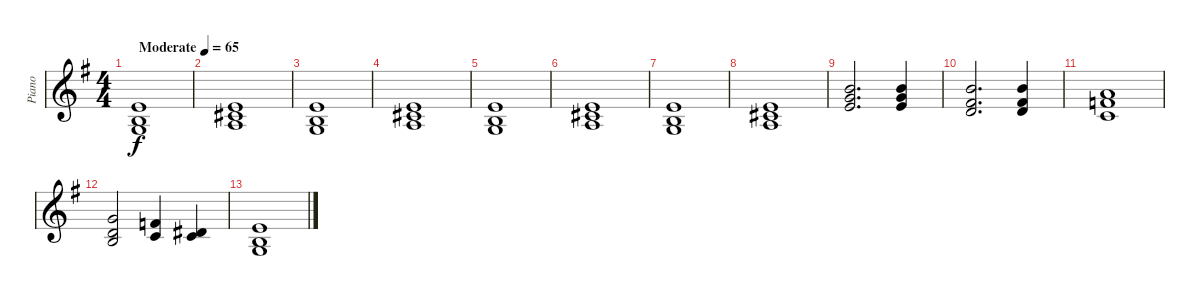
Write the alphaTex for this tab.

\track ("Piano" "Piano") {instrument electricpiano1}
\staff {score}
\tuning (E4 B3 G3 D3 A2 E2) {hide}
\ts (4 4)
\tempo (65 "Moderate")
\clef g2
\ks eminor
(0.1 0.2 0.3).1{bd 120 dy f instrument electricpiano1} |
(0.1 2.2 2.3).1{bd 120} |
(0.1 0.2 0.3).1{bd 120} |
(0.1 2.2 2.3).1{bd 120} |
(0.1 0.2 0.3).1{bd 120} |
(0.1 2.2 2.3).1{bd 120} |
(0.1 0.2 0.3).1{bd 120} |
(0.1 2.2 2.3).1{bd 120} |
(7.1 8.2 9.3).2{d bd 120} (7.1 8.2 9.3).4{bd 120} |
(2.1 3.2 21.4).2{d bd 120} (7.1 7.2 7.3).4{bd 120} |
(5.1 6.2 5.3).1{bd 120} |
(3.1 3.2 4.3).2{bd 120} (6.2 5.3).4{bd 120} (4.2 5.3).4{bd 120} |
(0.1 0.2 0.3).1{bd 120}
